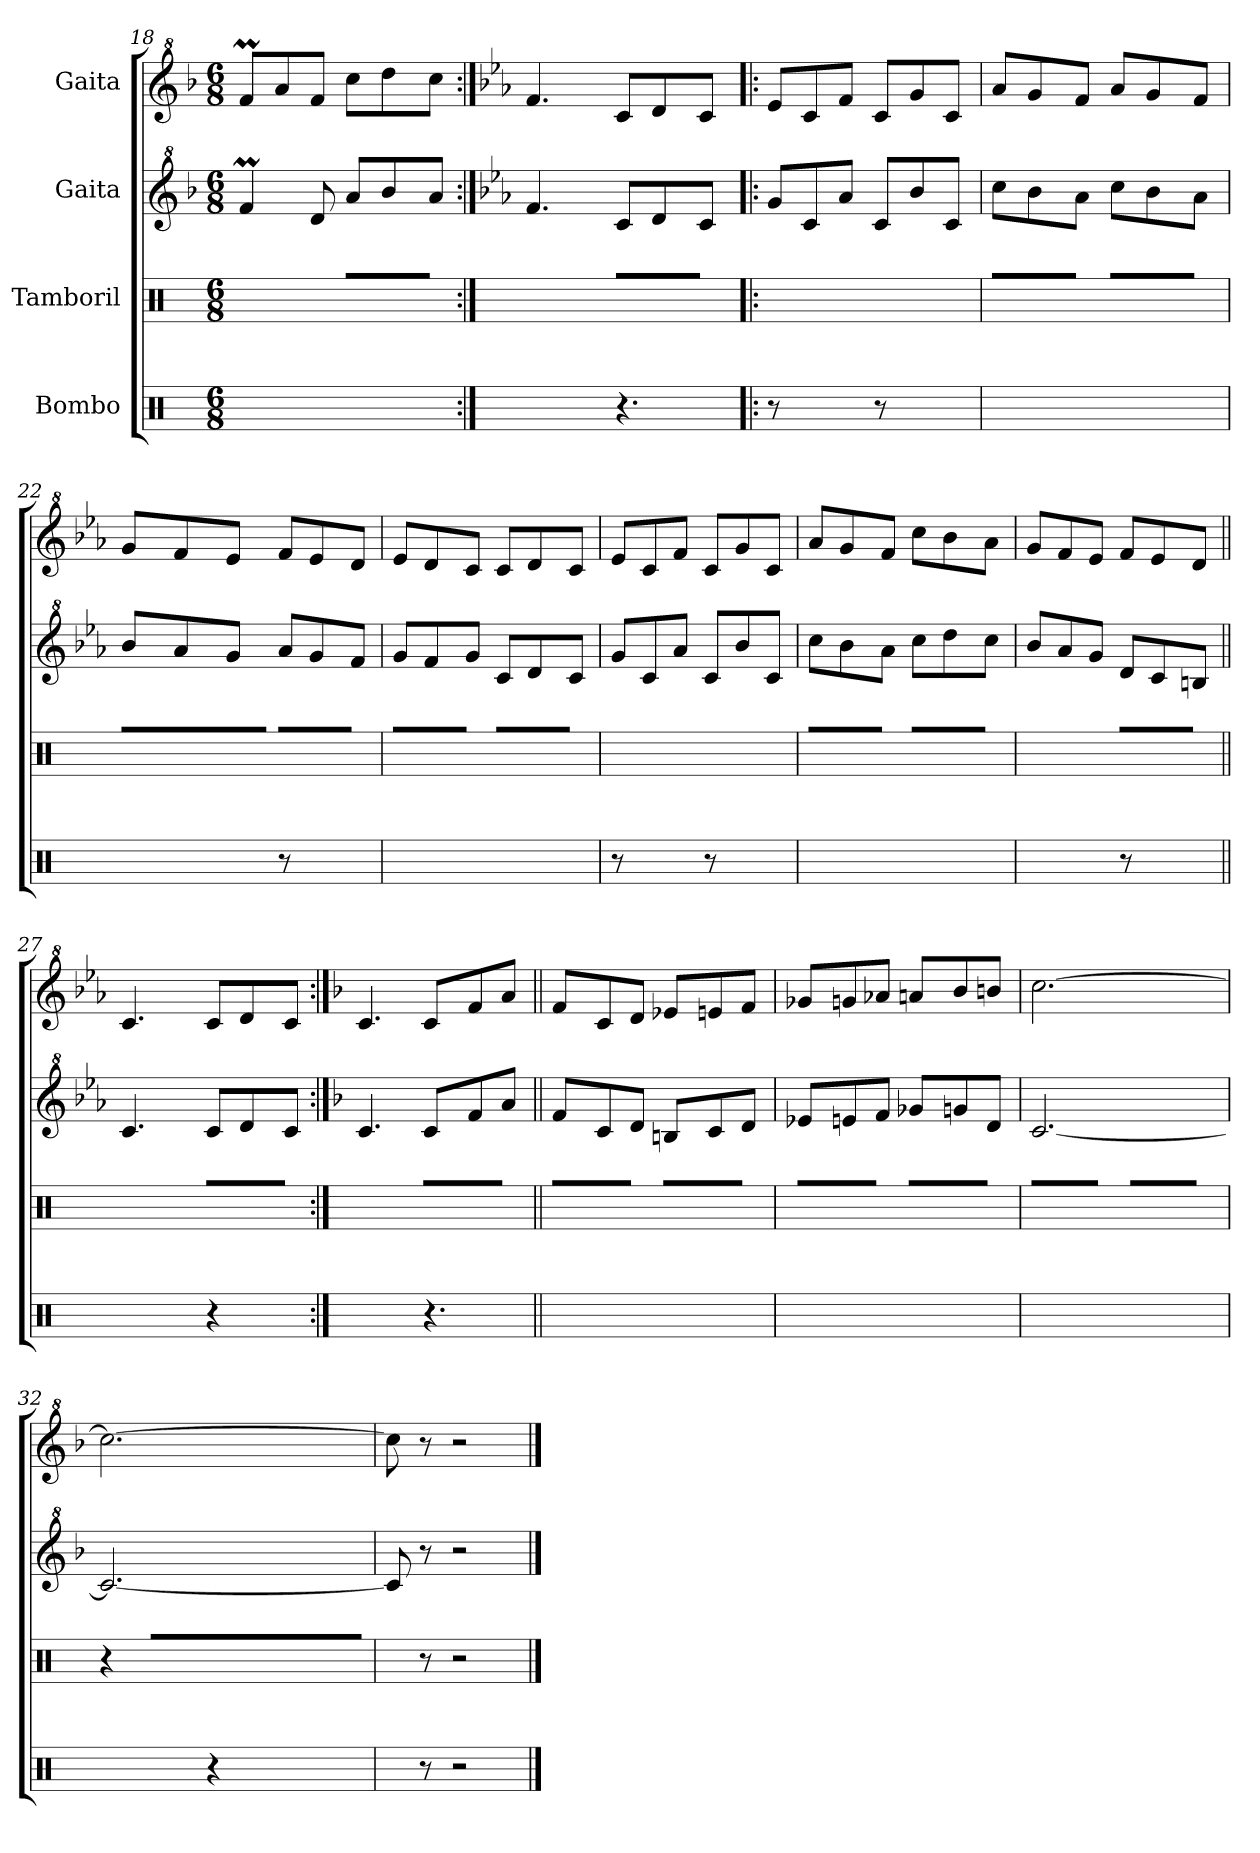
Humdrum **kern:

**kern	**kern	**kern	**kern
*part4	*part3	*part2	*part1
*staff4	*staff3	*staff2	*staff1
*I"Bombo	*I"Tamboril	*I"Gaita	*I"Gaita
*clefX	*clefX	*clefG^2	*clefG^2
*k[]	*k[]	*k[b-]	*k[b-]
*	*	*F:	*F:
*M6/8	*M6/8	*M6/8	*M6/8
=18	=18	=18	=18
4.R\	4R\	4ffM/	8ffM/L
.	.	.	8aa/
.	8R\	8dd/	8ff/J
4.R\	8.R\L	8aa/L	8ccc\L
.	.	8bb-/	8ddd\
.	16R\K	.	.
.	8R\J	8aa/J	8ccc\J
=19:|!	=19:|!	=19:|!	=19:|!
*	*	*k[b-e-a-]	*k[b-e-a-]
*	*	*E-:	*E-:
4.R\	4R\	4.ff/	4.ff/
.	8R\	.	.
4.r	8.R\L	8cc/L	8cc/L
.	.	8dd/	8dd/
.	16R\K	.	.
.	8R\J	8cc/J	8cc/J
=20!|:	=20!|:	=20!|:	=20!|:
8r	4R\	8gg/L	8ee-/L
4R\	.	8cc/	8cc/
.	8R\	8aa-/J	8ff/J
8r	4R\	8cc/L	8cc/L
4R\	.	8bb-/	8gg/
.	8R\	8cc/J	8cc/J
!!LO:LB:g=z
=21	=21	=21	=21
4.R\	8.R\L	8ccc\L	8aa-/L
.	.	8bb-\	8gg/
.	16R\K	.	.
.	8R\J	8aa-\J	8ff/J
4.R\	8.R\L	8ccc\L	8aa-/L
.	.	8bb-\	8gg/
.	16R\K	.	.
.	8R\J	8aa-\J	8ff/J
=22	=22	=22	=22
*	*tremolo	*	*
4R\	32R\LLL	8bb-/L	8gg/L
.	32R\	.	.
.	32R\	.	.
.	32R\	.	.
.	32R\	8aa-/	8ff/
.	32R\	.	.
.	32R\	.	.
.	32R\	.	.
8R\	32R\	8gg/J	8ee-/J
.	32R\	.	.
.	32R\	.	.
.	32R\JJJ	.	.
8r	8R\L	8aa-/L	8ff/L
4R\	16R\L	8gg/	8ee-/
.	16R\J	.	.
.	8R\J	8ff/J	8dd/J
=23	=23	=23	=23
4.R\	8.R\L	8gg/L	8ee-/L
.	.	8ff/	8dd/
.	16R\K	.	.
.	8R\J	8gg/J	8cc/J
4.R\	8.R\L	8cc/L	8cc/L
.	.	8dd/	8dd/
.	16R\K	.	.
.	8R\J	8cc/J	8cc/J
=24	=24	=24	=24
8r	4R\	8gg/L	8ee-/L
4R\	.	8cc/	8cc/
.	8R\	8aa-/J	8ff/J
8r	4R\	8cc/L	8cc/L
4R\	.	8bb-/	8gg/
.	8R\	8cc/J	8cc/J
=25	=25	=25	=25
4.R\	8.R\L	8ccc\L	8aa-/L
.	.	8bb-\	8gg/
.	16R\K	.	.
.	8R\J	8aa-\J	8ff/J
4.R\	8.R\L	8ccc\L	8ccc\L
.	.	8ddd\	8bb-\
.	16R\K	.	.
.	8R\J	8ccc\J	8aa-\J
!!LO:LB:g=z
=26	=26	=26	=26
4R\	4.R\	8bb-/L	8gg/L
.	.	8aa-/	8ff/
8R\	.	8gg/J	8ee-/J
8r	8R\L	8dd/L	8ff/L
4R\	16R\L	8cc/	8ee-/
.	16R\J	.	.
.	8R\J	8bn/J	8dd/J
=27||	=27||	=27||	=27||
4.R\	4R\	4.cc/	4.cc/
.	8R\	.	.
4r	8.R\L	8cc/L	8cc/L
.	.	8dd/	8dd/
.	16R\K	.	.
8R\	8R\J	8cc/J	8cc/J
=28:|!	=28:|!	=28:|!	=28:|!
*	*	*k[b-]	*k[b-]
*	*	*F:	*F:
4.R\	4.R\	4.cc/	4.cc/
4.r	16R\KL	8cc/L	8cc/L
.	8.R\	.	.
.	.	8ff/	8ff/
.	8R\J	8aa/J	8aa/J
=29||	=29||	=29||	=29||
4.R\	16R\KL	8ff/L	8ff/L
.	8.R\	.	.
.	.	8cc/	8cc/
.	8R\J	8dd/J	8dd/J
4.R\	16R\KL	8bn/L	8ee-X/L
.	8.R\	.	.
.	.	8cc/	8een/
.	8R\J	8dd/J	8ff/J
=30	=30	=30	=30
4.R\	16R\KL	8ee-X/L	8gg-X/L
.	8.R\	.	.
.	.	8een/	8ggn/
.	8R\J	8ff/J	8aa-X/J
4.R\	16R\KL	8gg-X/L	8aan/L
.	8.R\	.	.
.	.	8ggn/	8bb-/
.	8R\J	8dd/J	8bbn/J
!!LO:LB:g=z
=31	=31	=31	=31
4.R\	16R\KL	[2.cc/	[2.ccc\
.	8.R\	.	.
.	8R\J	.	.
4.R\	16R\KL	.	.
.	8.R\	.	.
.	8R\J	.	.
=32	=32	=32	=32
4.R\	4r	2.cc/_	2.ccc\_
.	32R\LLL	.	.
.	32R\	.	.
.	32R\	.	.
.	32R\	.	.
4r	32R\	.	.
.	32R\	.	.
.	32R\	.	.
.	32R\	.	.
.	32R\	.	.
.	32R\	.	.
.	32R\	.	.
.	32R\	.	.
8R\	32R\	.	.
.	32R\	.	.
.	32R\	.	.
.	32R\JJJ	.	.
*	*Xtremolo	*	*
=33	=33	=33	=33
8R\	8R\	8cc/]	8ccc\]
8r	8r	8r	8r
2r	2r	2r	2r
==	==	==	==
*-	*-	*-	*-
